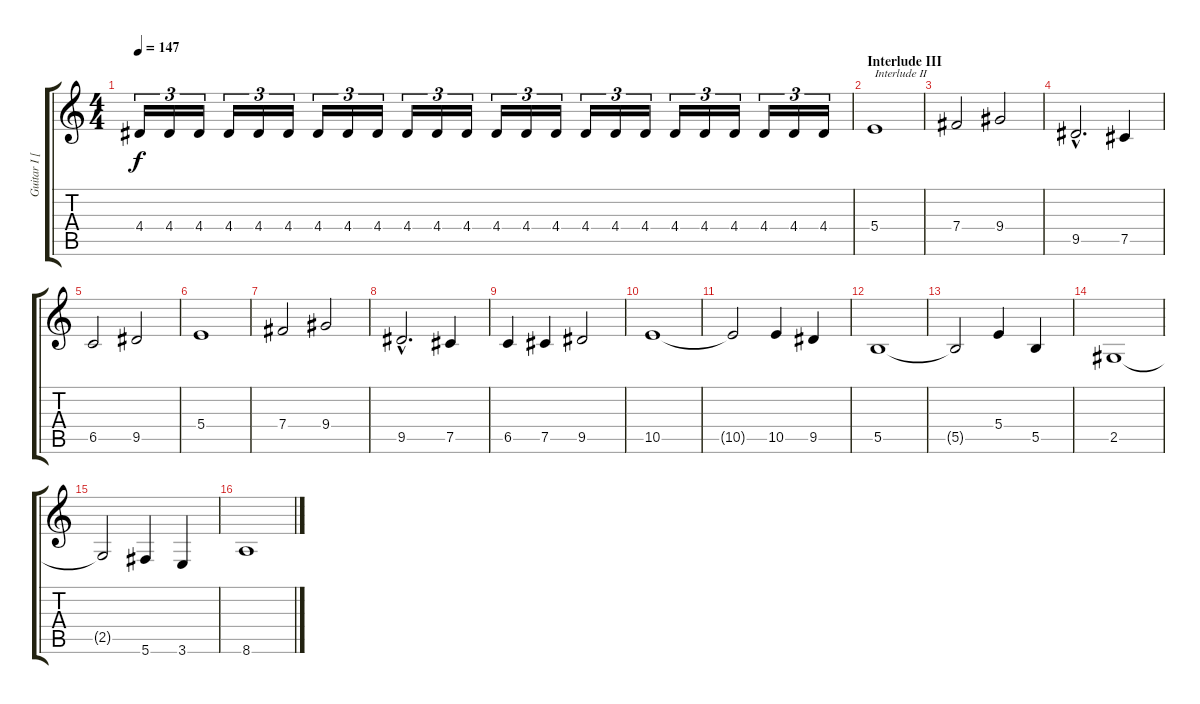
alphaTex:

\track ("Guitar I [Ivar Bjornsson]" "Guitar I [") {instrument distortionguitar}
\staff {score tabs}
\tuning (Db4 Ab3 E3 B2 Gb2 Db2) {hide}
\ts (4 4)
\tempo 147
\clef g2
\ks c
4.4.16{tu (3 2) dy f} 4.4.16{tu (3 2)} 4.4.16{tu (3 2)} 4.4.16{tu (3 2)} 4.4.16{tu (3 2)} 4.4.16{tu (3 2)} 4.4.16{tu (3 2)} 4.4.16{tu (3 2)} 4.4.16{tu (3 2)} 4.4.16{tu (3 2)} 4.4.16{tu (3 2)} 4.4.16{tu (3 2)} 4.4.16{tu (3 2)} 4.4.16{tu (3 2)} 4.4.16{tu (3 2)} 4.4.16{tu (3 2)} 4.4.16{tu (3 2)} 4.4.16{tu (3 2)} 4.4.16{tu (3 2)} 4.4.16{tu (3 2)} 4.4.16{tu (3 2)} 4.4.16{tu (3 2)} 4.4.16{tu (3 2)} 4.4.16{tu (3 2)} |
\section ("" "Interlude III")
5.4.1{txt "Interlude II"} |
7.4.2 9.4.2 |
9.5{hac}.2{d} 7.5.4 |
6.5.2 9.5.2 |
5.4.1 |
7.4.2 9.4.2 |
9.5{hac}.2{d} 7.5.4 |
6.5.4 7.5.4 9.5.2 |
10.5.1 |
10.5{t}.2 10.5.4 9.5.4 |
5.5.1 |
5.5{t}.2 5.4.4 5.5.4 |
2.5.1 |
2.5{t}.2 5.6.4 3.6.4 |
8.6.1
